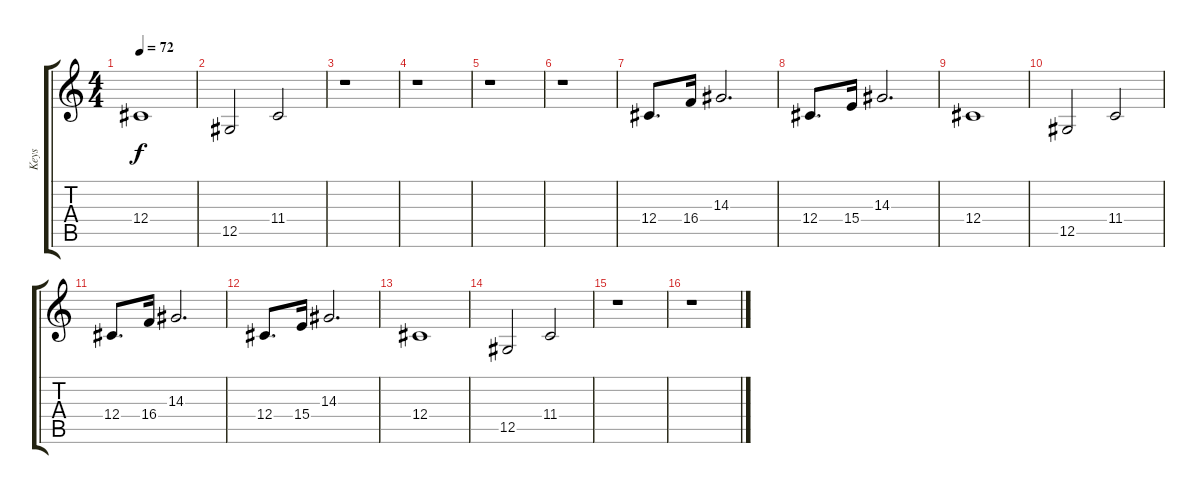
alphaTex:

\track ("Keys" "Keys") {instrument lead3calliope}
\staff {score tabs}
\tuning (Eb4 Bb3 Gb3 Db3 Ab2 Eb2) {hide}
\ts (4 4)
\tempo 72
\clef g2
\ks c
12.4.1{dy f} |
12.5.2 11.4.2 |
r.1 |
r.1 |
r.1 |
r.1 |
12.4.8{d} 16.4.16 14.3.2{d} |
12.4.8{d} 15.4.16 14.3.2{d} |
12.4.1 |
12.5.2 11.4.2 |
12.4.8{d} 16.4.16 14.3.2{d} |
12.4.8{d} 15.4.16 14.3.2{d} |
12.4.1 |
12.5.2 11.4.2 |
r.1 |
r.1
